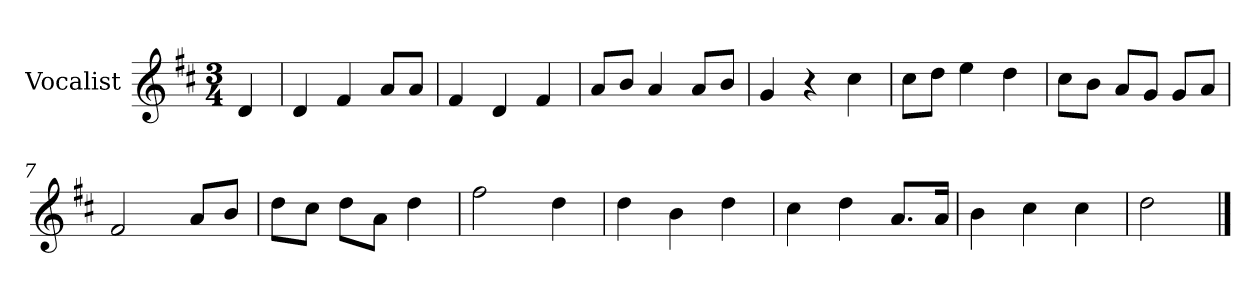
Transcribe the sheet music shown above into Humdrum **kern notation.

**kern
*part1
*staff1
*I"Vocalist
*k[f#c#]
*D:
*M3/4
=
4d
=1
4d
4f#
8aL
8aJ
=2
4f#
4d
4f#
=3
8aL
8bJ
4a
8aL
8bJ
=4
4g
4r
4cc#
=5
8cc#L
8ddJ
4ee
4dd
=6
8cc#L
8bJ
8aL
8gJ
8gL
8aJ
=7
2f#
8aL
8bJ
=8
8ddL
8cc#J
8ddL
8aJ
4dd
=9
2ff#
4dd
=10
4dd
4b
4dd
=11
4cc#
4dd
8.aL
16aJk
=12
4b
4cc#
4cc#
=13
2dd
==
*-
